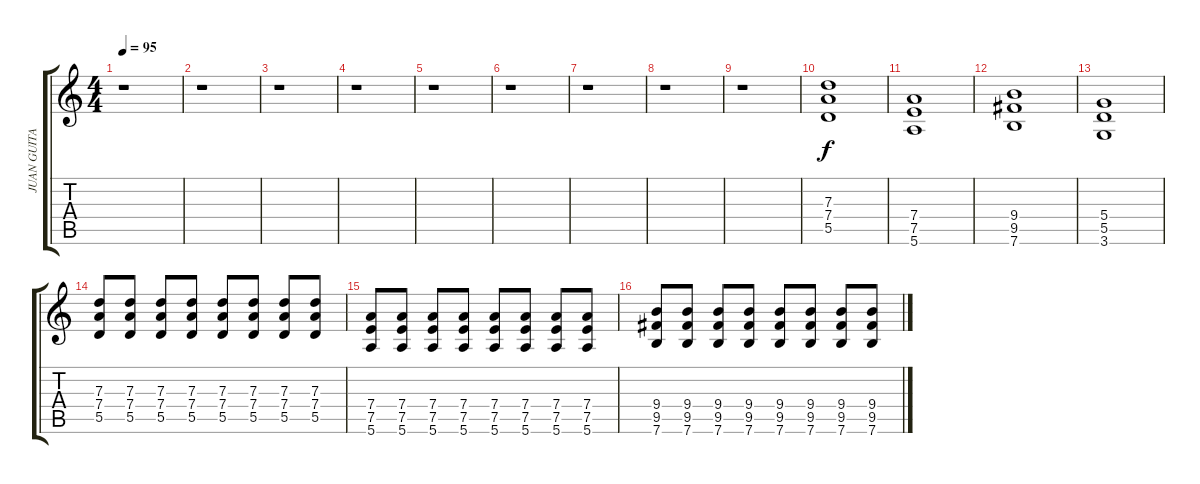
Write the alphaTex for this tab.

\track ("JUAN GUITARRA" "JUAN GUITA") {instrument acousticguitarsteel}
\staff {score tabs}
\tuning (E4 B3 G3 D3 A2 E2) {hide}
\ts (4 4)
\tempo 95
\clef g2
\ks c
r.1{dy f instrument acousticguitarsteel} |
r.1 |
r.1 |
r.1 |
r.1 |
r.1 |
r.1 |
r.1 |
r.1 |
(7.3 7.4 5.5).1 |
(7.4 7.5 5.6).1 |
(9.4 9.5 7.6).1 |
(5.4 5.5 3.6).1 |
(7.3 7.4 5.5).8 (7.3 7.4 5.5).8 (7.3 7.4 5.5).8 (7.3 7.4 5.5).8 (7.3 7.4 5.5).8 (7.3 7.4 5.5).8 (7.3 7.4 5.5).8 (7.3 7.4 5.5).8 |
(7.4 7.5 5.6).8 (7.4 7.5 5.6).8 (7.4 7.5 5.6).8 (7.4 7.5 5.6).8 (7.4 7.5 5.6).8 (7.4 7.5 5.6).8 (7.4 7.5 5.6).8 (7.4 7.5 5.6).8 |
(9.4 9.5 7.6).8 (9.4 9.5 7.6).8 (9.4 9.5 7.6).8 (9.4 9.5 7.6).8 (9.4 9.5 7.6).8 (9.4 9.5 7.6).8 (9.4 9.5 7.6).8 (9.4 9.5 7.6).8
